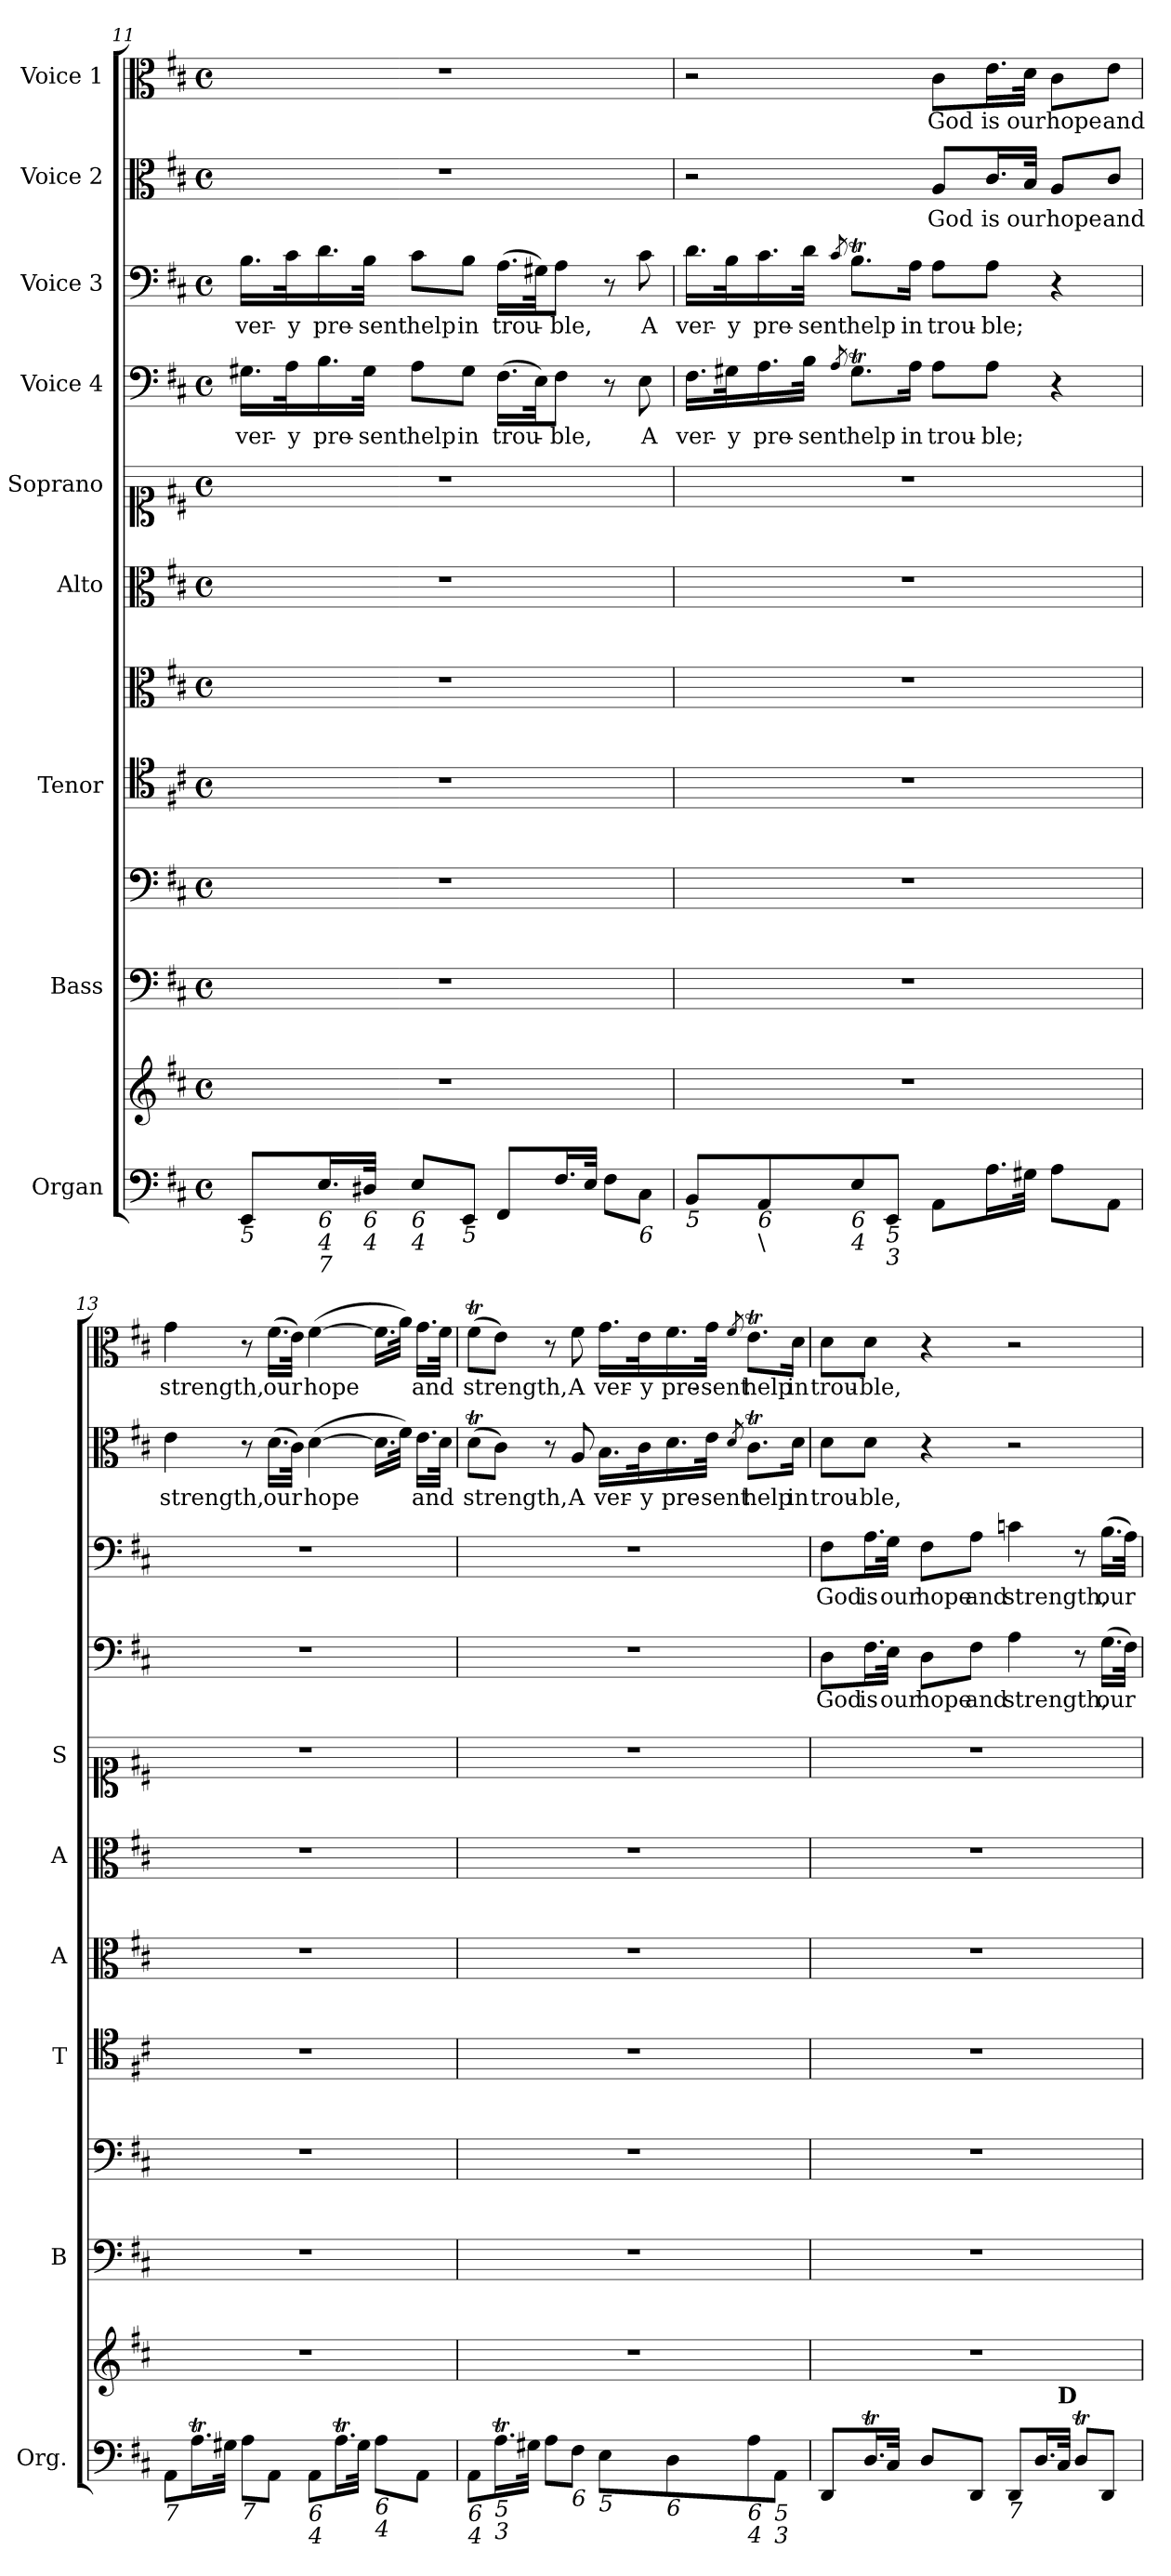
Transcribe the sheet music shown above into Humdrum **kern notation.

**kern	**kern	**kern	**kern	**kern	**kern	**kern	**kern	**kern	**text	**kern	**text	**kern	**text	**kern	**text
*part11	*part11	*part10	*part9	*part8	*part7	*part6	*part5	*part4	*part4	*part3	*part3	*part2	*part2	*part1	*part1
*staff12	*staff11	*staff10	*staff9	*staff8	*staff7	*staff6	*staff5	*staff4	*staff4	*staff3	*staff3	*staff2	*staff2	*staff1	*staff1
*I"Organ	*	*I"Bass	*	*I"Tenor	*	*I"Alto	*I"Soprano	*I"Voice 4	*	*I"Voice 3	*	*I"Voice 2	*	*I"Voice 1	*
*I'Org.	*	*I'B	*	*I'T	*I'A	*I'A	*I'S	*	*	*	*	*	*	*	*
*clefF4	*clefG2	*clefF4	*clefF4	*clefC4	*clefC3	*clefC3	*clefC1	*clefF4	*	*clefF4	*	*clefC3	*	*clefC3	*
*k[f#c#]	*k[f#c#]	*k[f#c#]	*k[f#c#]	*k[f#c#]	*k[f#c#]	*k[f#c#]	*k[f#c#]	*k[f#c#]	*	*k[f#c#]	*	*k[f#c#]	*	*k[f#c#]	*
*D:	*D:	*D:	*D:	*D:	*D:	*D:	*D:	*D:	*	*D:	*	*D:	*	*D:	*
*M4/4	*M4/4	*M4/4	*M4/4	*M4/4	*M4/4	*M4/4	*M4/4	*M4/4	*	*M4/4	*	*M4/4	*	*M4/4	*
*met(c)	*met(c)	*met(c)	*met(c)	*met(c)	*met(c)	*met(c)	*met(c)	*met(c)	*	*met(c)	*	*met(c)	*	*met(c)	*
=11	=11	=11	=11	=11	=11	=11	=11	=11	=11	=11	=11	=11	=11	=11	=11
!LO:TX:b:i:t=5	!	!	!	!	!	!	!	!	!	!	!	!	!	!	!
!	!	!	!	!	!	!	!	!	!LO:LY:b	!	!LO:LY:b	!	!	!	!
8EE/L	1r	1r	1r	1r	1r	1r	1r	16.G#X\LL	ver-	16.B\LL	ver-	1r	.	1r	.
!	!	!	!	!	!	!	!	!	!LO:LY:b	!	!LO:LY:b	!	!	!	!
.	.	.	.	.	.	.	.	32A\k	-y	32c#\k	-y	.	.	.	.
!LO:TX:b:i:t=6	!	!	!	!	!	!	!	!	!	!	!	!	!	!	!
!LO:TX:b:i:t=4	!	!	!	!	!	!	!	!	!	!	!	!	!	!	!
!LO:TX:b:i:t=7	!	!	!	!	!	!	!	!	!	!	!	!	!	!	!
!	!	!	!	!	!	!	!	!	!LO:LY:b	!	!LO:LY:b	!	!	!	!
16.E/L	.	.	.	.	.	.	.	16.B\	pre-	16.d\	pre-	.	.	.	.
!LO:TX:b:i:t=6	!	!	!	!	!	!	!	!	!	!	!	!	!	!	!
!LO:TX:b:i:t=4	!	!	!	!	!	!	!	!	!	!	!	!	!	!	!
!	!	!	!	!	!	!	!	!	!LO:LY:b	!	!LO:LY:b	!	!	!	!
32D#X/JJk	.	.	.	.	.	.	.	32G#\JJk	-sent	32B\JJk	-sent	.	.	.	.
!LO:TX:b:i:t=6	!	!	!	!	!	!	!	!	!	!	!	!	!	!	!
!LO:TX:b:i:t=4	!	!	!	!	!	!	!	!	!	!	!	!	!	!	!
!	!	!	!	!	!	!	!	!	!LO:LY:b	!	!LO:LY:b	!	!	!	!
8E/L	.	.	.	.	.	.	.	8A\L	help	8c#\L	help	.	.	.	.
!LO:TX:b:i:t=5	!	!	!	!	!	!	!	!	!	!	!	!	!	!	!
!	!	!	!	!	!	!	!	!	!LO:LY:b	!	!LO:LY:b	!	!	!	!
8EE/J	.	.	.	.	.	.	.	8G#\J	in	8B\J	in	.	.	.	.
!	!	!	!	!	!	!	!	!	!LO:LY:b	!	!LO:LY:b	!	!	!	!
8FF#/L	.	.	.	.	.	.	.	(>16.F#\LL	trou-	(>16.A\LL	trou-	.	.	.	.
.	.	.	.	.	.	.	.	32E\Jk)	.	32G#X\Jk)	.	.	.	.	.
!	!	!	!	!	!	!	!	!	!LO:LY:b	!	!LO:LY:b	!	!	!	!
16.F#/L	.	.	.	.	.	.	.	8F#\J	-ble,	8A\J	-ble,	.	.	.	.
32E/JJk	.	.	.	.	.	.	.	.	.	.	.	.	.	.	.
8F#\L	.	.	.	.	.	.	.	8r	.	8r	.	.	.	.	.
!LO:TX:b:i:t=6	!	!	!	!	!	!	!	!	!	!	!	!	!	!	!
!	!	!	!	!	!	!	!	!	!LO:LY:b	!	!LO:LY:b	!	!	!	!
8C#\J	.	.	.	.	.	.	.	8E\	A	8c#\	A	.	.	.	.
=12	=12	=12	=12	=12	=12	=12	=12	=12	=12	=12	=12	=12	=12	=12	=12
!LO:TX:b:i:t=5	!	!	!	!	!	!	!	!	!	!	!	!	!	!	!
!	!	!	!	!	!	!	!	!	!LO:LY:b	!	!LO:LY:b	!	!	!	!
8BB/L	1r	1r	1r	1r	1r	1r	1r	16.F#\LL	ver-	16.d\LL	ver-	2r	.	2r	.
!	!	!	!	!	!	!	!	!	!LO:LY:b	!	!LO:LY:b	!	!	!	!
.	.	.	.	.	.	.	.	32G#X\k	-y	32B\k	-y	.	.	.	.
!LO:TX:b:i:t=6	!	!	!	!	!	!	!	!	!	!	!	!	!	!	!
!LO:TX:b:t=\	!	!	!	!	!	!	!	!	!	!	!	!	!	!	!
!	!	!	!	!	!	!	!	!	!LO:LY:b	!	!LO:LY:b	!	!	!	!
8AA/	.	.	.	.	.	.	.	16.A\	pre-	16.c#\	pre-	.	.	.	.
!	!	!	!	!	!	!	!	!	!LO:LY:b	!	!LO:LY:b	!	!	!	!
.	.	.	.	.	.	.	.	32B\JJk	-sent	32d\JJk	-sent	.	.	.	.
.	.	.	.	.	.	.	.	8qA/	.	8qc#/	.	.	.	.	.
!LO:TX:b:i:t=6	!	!	!	!	!	!	!	!	!	!	!	!	!	!	!
!LO:TX:b:i:t=4	!	!	!	!	!	!	!	!	!	!	!	!	!	!	!
!	!	!	!	!	!	!	!	!	!LO:LY:b	!	!LO:LY:b	!	!	!	!
8E/	.	.	.	.	.	.	.	8.G#t\L	help	8.BT\L	help	.	.	.	.
!LO:TX:b:i:t=5	!	!	!	!	!	!	!	!	!	!	!	!	!	!	!
!LO:TX:b:i:t=3	!	!	!	!	!	!	!	!	!	!	!	!	!	!	!
8EE/J	.	.	.	.	.	.	.	.	.	.	.	.	.	.	.
!	!	!	!	!	!	!	!	!	!LO:LY:b	!	!LO:LY:b	!	!	!	!
.	.	.	.	.	.	.	.	16A\Jk	in	16A\Jk	in	.	.	.	.
!	!	!	!	!	!	!	!	!	!LO:LY:b	!	!LO:LY:b	!	!LO:LY:b	!	!LO:LY:b
8AA\L	.	.	.	.	.	.	.	8A\L	trou-	8A\L	trou-	8A/L	God	8c#\L	God
!	!	!	!	!	!	!	!	!	!LO:LY:b	!	!LO:LY:b	!	!LO:LY:b	!	!LO:LY:b
16.A\L	.	.	.	.	.	.	.	8A\J	-ble;	8A\J	-ble;	16.c#/L	is	16.e\L	is
!	!	!	!	!	!	!	!	!	!	!	!	!	!LO:LY:b	!	!LO:LY:b
32G#X\JJk	.	.	.	.	.	.	.	.	.	.	.	32B/JJk	our	32d\JJk	our
!	!	!	!	!	!	!	!	!	!	!	!	!	!LO:LY:b	!	!LO:LY:b
8A\L	.	.	.	.	.	.	.	4r	.	4r	.	8A/L	hope	8c#\L	hope
!	!	!	!	!	!	!	!	!	!	!	!	!	!LO:LY:b	!	!LO:LY:b
8AA\J	.	.	.	.	.	.	.	.	.	.	.	8c#/J	and	8e\J	and
!!LO:PB:g=z
=13	=13	=13	=13	=13	=13	=13	=13	=13	=13	=13	=13	=13	=13	=13	=13
!LO:TX:b:i:t=7	!	!	!	!	!	!	!	!	!	!	!	!	!	!	!
!	!	!	!	!	!	!	!	!	!	!	!	!	!LO:LY:b	!	!LO:LY:b
8AA\L	1r	1r	1r	1r	1r	1r	1r	1r	.	1r	.	4e\	strength,	4g\	strength,
16.AT\L	.	.	.	.	.	.	.	.	.	.	.	.	.	.	.
32G#X\JJk	.	.	.	.	.	.	.	.	.	.	.	.	.	.	.
!LO:TX:b:i:t=7	!	!	!	!	!	!	!	!	!	!	!	!	!	!	!
8A\L	.	.	.	.	.	.	.	.	.	.	.	8r	.	8r	.
!	!	!	!	!	!	!	!	!	!	!	!	!	!LO:LY:b	!	!LO:LY:b
8AA\J	.	.	.	.	.	.	.	.	.	.	.	(>16.d\LL	our	(>16.f#\LL	our
.	.	.	.	.	.	.	.	.	.	.	.	32c#\JJk)	.	32e\JJk)	.
!LO:TX:b:i:t=6	!	!	!	!	!	!	!	!	!	!	!	!	!	!	!
!LO:TX:b:i:t=4	!	!	!	!	!	!	!	!	!	!	!	!	!	!	!
!	!	!	!	!	!	!	!	!	!	!	!	!	!LO:LY:b	!	!LO:LY:b
8AA\L	.	.	.	.	.	.	.	.	.	.	.	(>[4d\	hope	(>[4f#\	hope
16.AT\L	.	.	.	.	.	.	.	.	.	.	.	.	.	.	.
32G#\JJk	.	.	.	.	.	.	.	.	.	.	.	.	.	.	.
!LO:TX:b:i:t=6	!	!	!	!	!	!	!	!	!	!	!	!	!	!	!
!LO:TX:b:i:t=4	!	!	!	!	!	!	!	!	!	!	!	!	!	!	!
8A\L	.	.	.	.	.	.	.	.	.	.	.	16.d\LL]	.	16.f#\LL]	.
.	.	.	.	.	.	.	.	.	.	.	.	32f#\JJk)	.	32a\JJk)	.
!	!	!	!	!	!	!	!	!	!	!	!	!	!LO:LY:b	!	!LO:LY:b
8AA\J	.	.	.	.	.	.	.	.	.	.	.	16.e\LL	and	16.g\LL	and
.	.	.	.	.	.	.	.	.	.	.	.	32d\JJk	.	32f#\JJk	.
=14	=14	=14	=14	=14	=14	=14	=14	=14	=14	=14	=14	=14	=14	=14	=14
!LO:TX:b:i:t=6	!	!	!	!	!	!	!	!	!	!	!	!	!	!	!
!LO:TX:b:i:t=4	!	!	!	!	!	!	!	!	!	!	!	!	!	!	!
!	!	!	!	!	!	!	!	!	!	!	!	!	!LO:LY:b	!	!LO:LY:b
8AA\L	1r	1r	1r	1r	1r	1r	1r	1r	.	1r	.	(>8dT\L	strength,	(>8f#t\L	strength,
!LO:TX:b:i:t=5	!	!	!	!	!	!	!	!	!	!	!	!	!	!	!
!LO:TX:b:i:t=3	!	!	!	!	!	!	!	!	!	!	!	!	!	!	!
16.AT\L	.	.	.	.	.	.	.	.	.	.	.	8c#\J)	.	8e\J)	.
32G#X\JJk	.	.	.	.	.	.	.	.	.	.	.	.	.	.	.
8A\L	.	.	.	.	.	.	.	.	.	.	.	8r	.	8r	.
!LO:TX:b:i:t=6	!	!	!	!	!	!	!	!	!	!	!	!	!	!	!
!	!	!	!	!	!	!	!	!	!	!	!	!	!LO:LY:b	!	!LO:LY:b
8F#\J	.	.	.	.	.	.	.	.	.	.	.	8A/	A	8f#\	A
!LO:TX:b:i:t=5	!	!	!	!	!	!	!	!	!	!	!	!	!	!	!
!	!	!	!	!	!	!	!	!	!	!	!	!	!LO:LY:b	!	!LO:LY:b
8E\L	.	.	.	.	.	.	.	.	.	.	.	16.B\LL	ver-	16.g\LL	ver-
!	!	!	!	!	!	!	!	!	!	!	!	!	!LO:LY:b	!	!LO:LY:b
.	.	.	.	.	.	.	.	.	.	.	.	32c#\k	-y	32e\k	-y
!LO:TX:b:i:t=6	!	!	!	!	!	!	!	!	!	!	!	!	!	!	!
!	!	!	!	!	!	!	!	!	!	!	!	!	!LO:LY:b	!	!LO:LY:b
8D\	.	.	.	.	.	.	.	.	.	.	.	16.d\	pre-	16.f#\	pre-
!	!	!	!	!	!	!	!	!	!	!	!	!	!LO:LY:b	!	!LO:LY:b
.	.	.	.	.	.	.	.	.	.	.	.	32e\JJk	-sent	32g\JJk	-sent
.	.	.	.	.	.	.	.	.	.	.	.	8qd/	.	8qf#/	.
!LO:TX:b:i:t=6	!	!	!	!	!	!	!	!	!	!	!	!	!	!	!
!LO:TX:b:i:t=4	!	!	!	!	!	!	!	!	!	!	!	!	!	!	!
!	!	!	!	!	!	!	!	!	!	!	!	!	!LO:LY:b	!	!LO:LY:b
8A\	.	.	.	.	.	.	.	.	.	.	.	8.c#t\L	help	8.eT\L	help
!LO:TX:b:i:t=5	!	!	!	!	!	!	!	!	!	!	!	!	!	!	!
!LO:TX:b:i:t=3	!	!	!	!	!	!	!	!	!	!	!	!	!	!	!
8AA\J	.	.	.	.	.	.	.	.	.	.	.	.	.	.	.
!	!	!	!	!	!	!	!	!	!	!	!	!	!LO:LY:b	!	!LO:LY:b
.	.	.	.	.	.	.	.	.	.	.	.	16d\Jk	in	16d\Jk	in
=15	=15	=15	=15	=15	=15	=15	=15	=15	=15	=15	=15	=15	=15	=15	=15
!	!	!	!	!	!	!	!	!	!LO:LY:b	!	!LO:LY:b	!	!LO:LY:b	!	!LO:LY:b
8DD/L	1r	1r	1r	1r	1r	1r	1r	8D\L	God	8F#\L	God	8d\L	trou-	8d\L	trou-
!	!	!	!	!	!	!	!	!	!LO:LY:b	!	!LO:LY:b	!	!LO:LY:b	!	!LO:LY:b
16.DT/L	.	.	.	.	.	.	.	16.F#\L	is	16.A\L	is	8d\J	-ble,	8d\J	-ble,
!	!	!	!	!	!	!	!	!	!LO:LY:b	!	!LO:LY:b	!	!	!	!
32C#/JJk	.	.	.	.	.	.	.	32E\JJk	our	32G\JJk	our	.	.	.	.
!	!	!	!	!	!	!	!	!	!LO:LY:b	!	!LO:LY:b	!	!	!	!
8D/L	.	.	.	.	.	.	.	8D\L	hope	8F#\L	hope	4r	.	4r	.
!	!	!	!	!	!	!	!	!	!LO:LY:b	!	!LO:LY:b	!	!	!	!
8DD/J	.	.	.	.	.	.	.	8F#\J	and	8A\J	and	.	.	.	.
!LO:TX:b:i:t=7	!	!	!	!	!	!	!	!	!	!	!	!	!	!	!
!	!	!	!	!	!	!	!	!	!LO:LY:b	!	!LO:LY:b	!	!	!	!
8DD/L	.	.	.	.	.	.	.	4A\	strength,	4cn\	strength,	2r	.	2r	.
16.D/L	.	.	.	.	.	.	.	.	.	.	.	.	.	.	.
!LO:TX:a:B:t=D	!	!	!	!	!	!	!	!	!	!	!	!	!	!	!
32C#/JJk	.	.	.	.	.	.	.	.	.	.	.	.	.	.	.
8DT/L	.	.	.	.	.	.	.	8r	.	8r	.	.	.	.	.
!	!	!	!	!	!	!	!	!	!LO:LY:b	!	!LO:LY:b	!	!	!	!
8DD/J	.	.	.	.	.	.	.	(>16.G\LL	our	(>16.B\LL	our	.	.	.	.
.	.	.	.	.	.	.	.	32F#\JJk)	.	32A\JJk)	.	.	.	.	.
=	=	=	=	=	=	=	=	=	=	=	=	=	=	=	=
*-	*-	*-	*-	*-	*-	*-	*-	*-	*-	*-	*-	*-	*-	*-	*-
